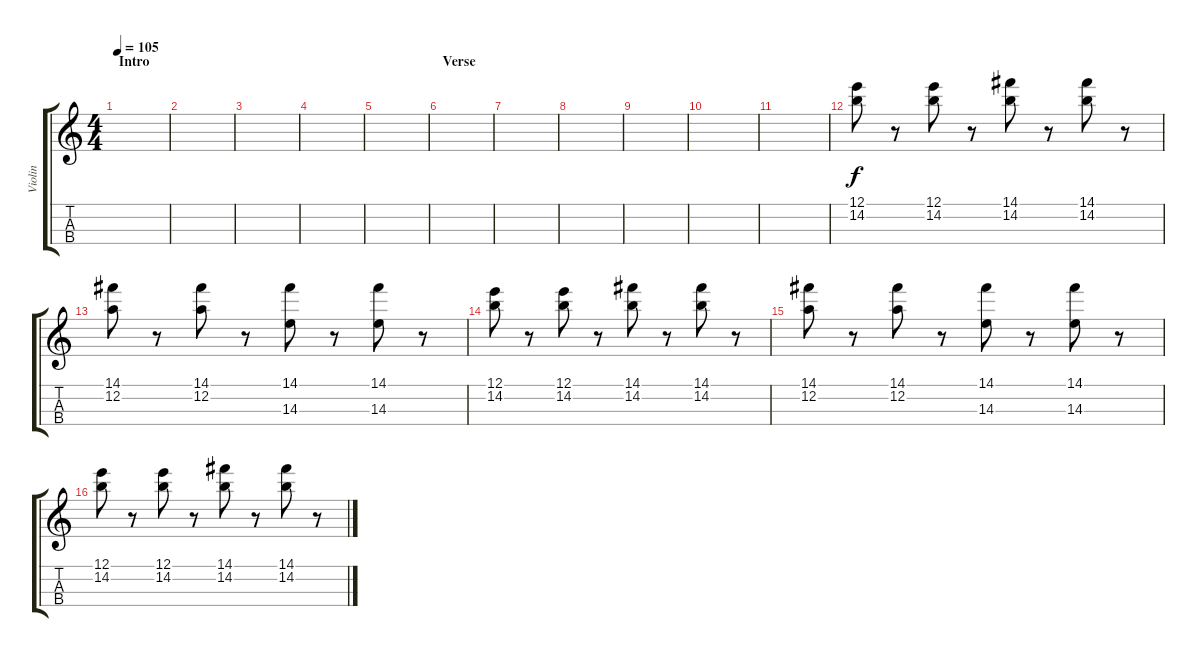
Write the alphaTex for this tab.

\track ("Violin" "Violin") {instrument violin}
\staff {score tabs}
\tuning (E5 A4 D4 G3) {hide}
\ts (4 4)
\section ("" "Intro")
\tempo 105
\clef g2
\ks c
|
|
|
|
|
\section ("" "Verse")
|
|
|
|
|
|
(12.1 14.2).8 r.8 (12.1 14.2).8 r.8 (14.1 14.2).8 r.8 (14.1 14.2).8 r.8 |
(14.1 12.2).8 r.8 (14.1 12.2).8 r.8 (14.1 14.3).8 r.8 (14.1 14.3).8 r.8 |
(12.1 14.2).8 r.8 (12.1 14.2).8 r.8 (14.1 14.2).8 r.8 (14.1 14.2).8 r.8 |
(14.1 12.2).8 r.8 (14.1 12.2).8 r.8 (14.1 14.3).8 r.8 (14.1 14.3).8 r.8 |
(12.1 14.2).8 r.8 (12.1 14.2).8 r.8 (14.1 14.2).8 r.8 (14.1 14.2).8 r.8
